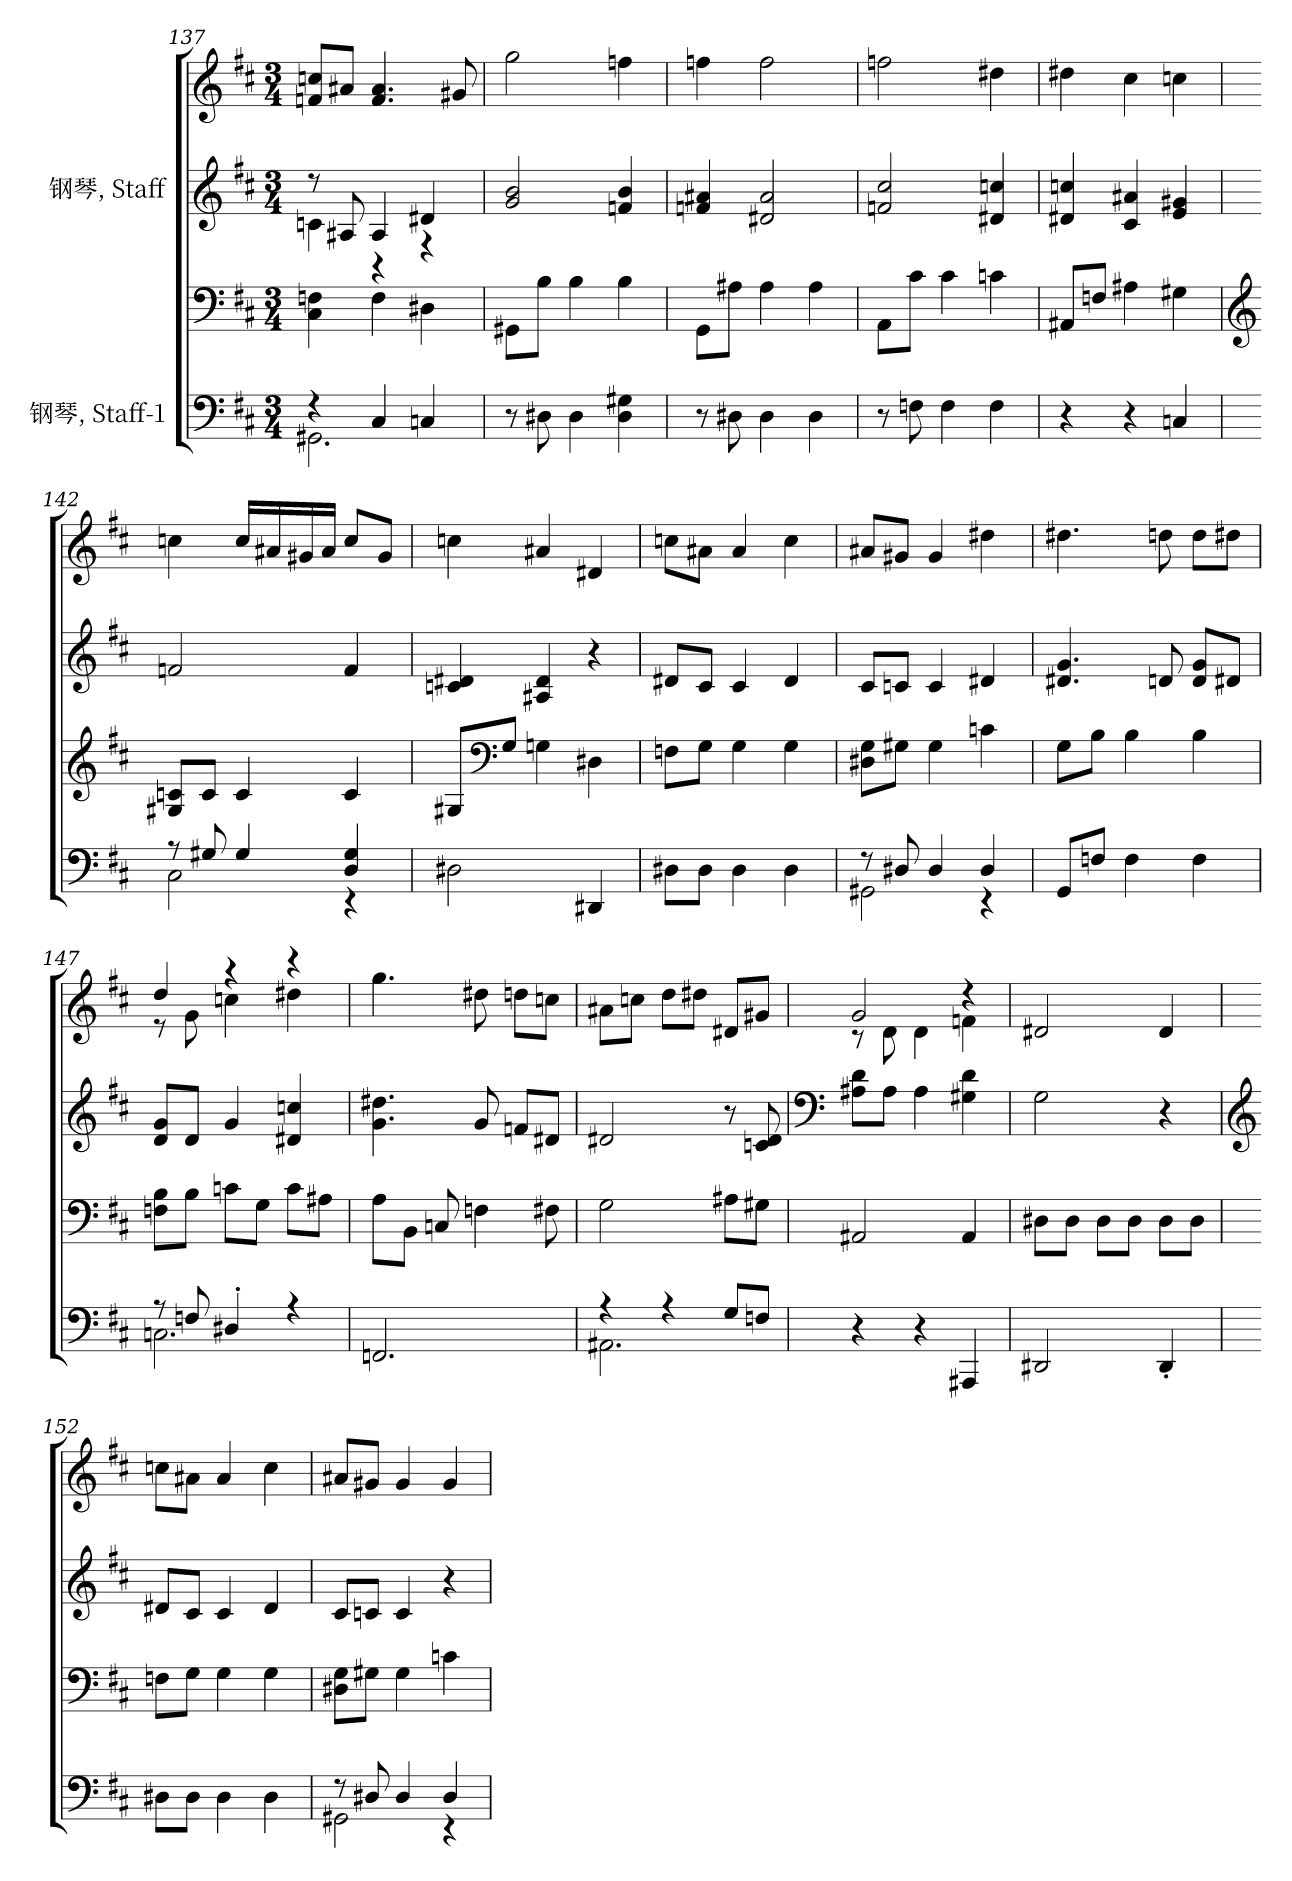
**kern	**kern	**kern	**kern
*part2	*part2	*part1	*part1
*staff4	*staff3	*staff2	*staff1
*I"钢琴, Staff-1	*	*I"钢琴, Staff	*
!!LO:PB:g=z
*clefF4	*clefF4	*clefG2	*clefG2
*k[f#c#]	*k[f#c#]	*k[f#c#]	*k[f#c#]
*M3/4	*M3/4	*M3/4	*M3/4
=137	=137	=137	=137
*^	*	*^	*
4r	2.GG#X\	4C#\ 4Fn\	8r	4cn\	8fn/ 8ccn/L
.	.	.	8A#X/	.	8a#X/J
4C#/	.	4F\	4A#/	4r	4.f/ 4.a#/
4Cn/	.	4D#X\	4d#X/	4r	.
.	.	.	.	.	8g#X/
*v	*v	*	*v	*v	*
=138	=138	=138	=138
8r	8GG#X\L	2g/ 2b/	2gg\
8D#X\	8B\J	.	.
4D#\	4B\	.	.
4D#\ 4G#X\	4B\	4fn/ 4b/	4ffn\
=139	=139	=139	=139
8r	8GG\L	4fn/ 4a#X/	4ffn\
8D#X\	8A#X\J	.	.
4D#\	4A#\	2d#X/ 2a#/	2ff\
4D#\	4A#\	.	.
=140	=140	=140	=140
8r	8AA\L	2fn/ 2cc#/	2ffn\
8Fn\	8c#\J	.	.
4F\	4c#\	.	.
4F\	4cn\	4d#X/ 4ccn/	4dd#X\
=141	=141	=141	=141
4r	8AA#X/L	4d#X/ 4ccn/	4dd#X\
.	8Fn/J	.	.
4r	4A#X\	4c#/ 4a#X/	4cc#\
4Cn/	4G#X\	4e/ 4g#X/	4ccn\
!!LO:LB:g=z
=142	=142	=142	=142
*	*clefG2	*	*
*^	*	*	*
8r	2C#\	8G#X/ 8cn/L	2fn/	4ccn\
8G#X/	.	8c/J	.	.
4G#/	.	4c/	.	16cc/LL
.	.	.	.	16a#X/
.	.	.	.	16g#X/
.	.	.	.	16a#/JJ
4D/ 4G#/	4r	4c/	4f/	8cc/L
.	.	.	.	8g#/J
*v	*v	*	*	*
=143	=143	=143	=143
2D#X\	8G#X/L	4cn/ 4d#X/	4ccn\
*	*clefF4	*	*
.	8G#/J	.	.
.	4Gn\	4A#X/ 4d#/	4a#X/
4DD#X/	4D#X\	4r	4d#X/
=144	=144	=144	=144
8D#X\L	8Fn\L	8d#X/L	8ccn\L
8D#\J	8G\J	8c#/J	8a#X\J
4D#\	4G\	4c#/	4a#/
4D#\	4G\	4d#/	4cc\
=145	=145	=145	=145
*^	*	*	*
8r	2GG#X\	8D#X\ 8G\L	8c#/L	8a#X/L
8D#X/	.	8G#X\J	8cn/J	8g#X/J
4D#/	.	4G#\	4c/	4g#/
4D#/	4r	4cn\	4d#X/	4dd#X\
*v	*v	*	*	*
!!LO:LB:g=z
=146	=146	=146	=146
8GG/L	8G\L	4.d#X/ 4.g/	4.dd#X\
8Fn/J	8B\J	.	.
4F\	4B\	.	.
.	.	8dn/	8ddn\
4F\	4B\	8d/ 8g/L	8dd\L
.	.	8d#X/J	8dd#X\J
=147	=147	=147	=147
*^	*	*	*^
8r	2.Cn\	8Fn\ 8B\L	8d/ 8g/L	4dd/	8r
8Fn/	.	8B\J	8d/J	.	8g\
4D#X'/	.	8cn\L	4g/	4r	4ccn\
.	.	8G\J	.	.	.
4r	.	8c\L	4d#X/ 4ccn/	4r	4dd#X\
.	.	8A#X\J	.	.	.
*v	*v	*	*	*v	*v
=148	=148	=148	=148
2.FFn/	8A\L	4.g\ 4.dd#X\	4.gg\
.	8BB\J	.	.
.	8Cn/	.	.
.	4Fn\	8g/	8dd#X\
.	.	8fn/L	8ddn\L
.	8F#X\	8d#X/J	8ccn\J
=149	=149	=149	=149
*^	*	*	*
4r	2.AA#X\	2G\	2d#X/	8a#X\L
.	.	.	.	8ccn\J
4r	.	.	.	8dd\L
.	.	.	.	8dd#X\J
8G/L	.	8A#X\L	8r	8d#X/L
8Fn/J	.	8G#X\J	8cn/ 8d#/	8g#X/J
*v	*v	*	*	*
!!LO:PB:g=z
=150	=150	=150	=150
*	*	*clefF4	*
*	*	*	*^
4r	2AA#X/	8A#X\ 8d\L	2g/	8r
.	.	8A#\J	.	8d\
4r	.	4A#\	.	4d\
4AAA#X/	4AA#/	4G#X\ 4d\	4r	4fn\
*	*	*	*v	*v
=151	=151	=151	=151
2DD#X/	8D#X\L	2G\	2d#X/
.	8D#\J	.	.
.	8D#\L	.	.
.	8D#\J	.	.
4DD#'/	8D#\L	4r	4d#/
.	8D#\J	.	.
=152	=152	=152	=152
*	*	*clefG2	*
8D#X\L	8Fn\L	8d#X/L	8ccn\L
8D#\J	8G\J	8c#/J	8a#X\J
4D#\	4G\	4c#/	4a#/
4D#\	4G\	4d#/	4cc\
=153	=153	=153	=153
*^	*	*	*
8r	2GG#X\	8D#X\ 8G\L	8c#/L	8a#X/L
8D#X/	.	8G#X\J	8cn/J	8g#X/J
4D#/	.	4G#\	4c/	4g#/
4D#/	4r	4cn\	4r	4g#/
*v	*v	*	*	*
=	=	=	=
*-	*-	*-	*-
